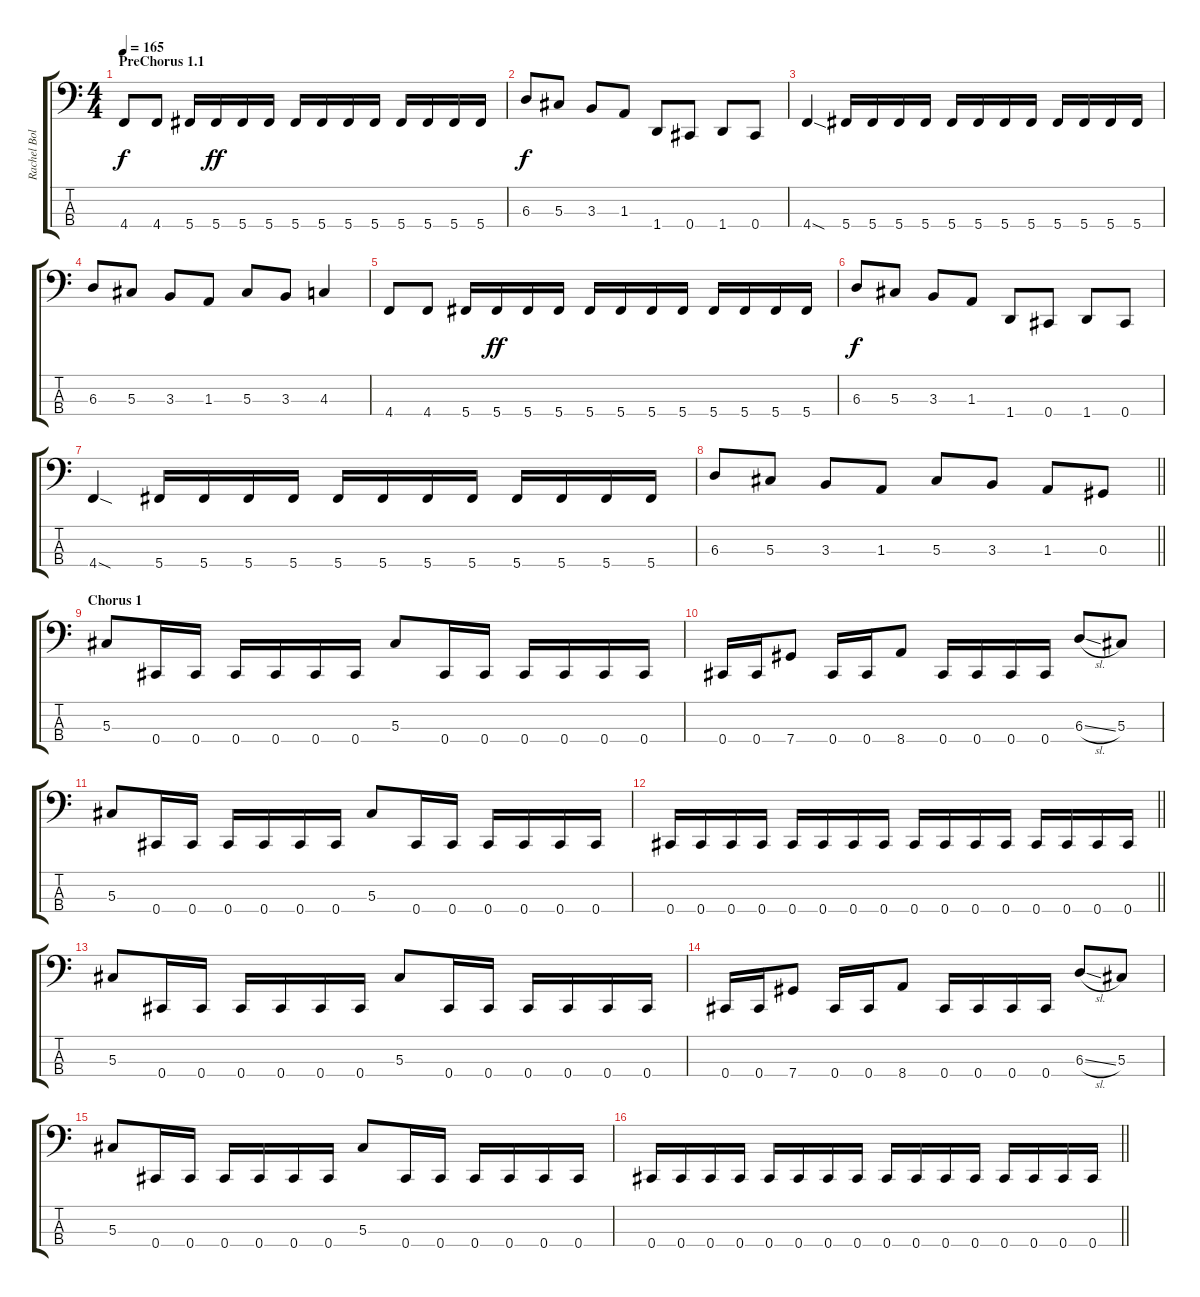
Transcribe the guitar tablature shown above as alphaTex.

\track ("Rachel Bolan" "Rachel Bol") {instrument electricbasspick}
\staff {score tabs}
\tuning (Gb2 Db2 Ab1 Db1) {hide}
\ts (4 4)
\section ("" "PreChorus 1.1")
\tempo 165
\clef f4
\ks c
4.4.8{dy f} 4.4.8 5.4.16 5.4.16{dy ff} 5.4.16 5.4.16 5.4.16 5.4.16 5.4.16 5.4.16 5.4.16 5.4.16 5.4.16 5.4.16 |
6.3.8{dy f} 5.3.8 3.3.8 1.3.8 1.4.8 0.4.8 1.4.8 0.4.8 |
4.4{sod}.4 5.4.16 5.4.16 5.4.16 5.4.16 5.4.16 5.4.16 5.4.16 5.4.16 5.4.16 5.4.16 5.4.16 5.4.16 |
6.3.8 5.3.8 3.3.8 1.3.8 5.3.8 3.3.8 4.3.4 |
4.4.8 4.4.8 5.4.16 5.4.16{dy ff} 5.4.16 5.4.16 5.4.16 5.4.16 5.4.16 5.4.16 5.4.16 5.4.16 5.4.16 5.4.16 |
6.3.8{dy f} 5.3.8 3.3.8 1.3.8 1.4.8 0.4.8 1.4.8 0.4.8 |
4.4{sod}.4 5.4.16 5.4.16 5.4.16 5.4.16 5.4.16 5.4.16 5.4.16 5.4.16 5.4.16 5.4.16 5.4.16 5.4.16 |
\barLineRight lightlight
6.3.8 5.3.8 3.3.8 1.3.8 5.3.8 3.3.8 1.3.8 0.3.8 |
\section ("" "Chorus 1")
5.3.8 0.4.16 0.4.16 0.4.16 0.4.16 0.4.16 0.4.16 5.3.8 0.4.16 0.4.16 0.4.16 0.4.16 0.4.16 0.4.16 |
0.4.16 0.4.16 7.4.8 0.4.16 0.4.16 8.4.8 0.4.16 0.4.16 0.4.16 0.4.16 6.3{sl}.8 5.3.8 |
5.3.8 0.4.16 0.4.16 0.4.16 0.4.16 0.4.16 0.4.16 5.3.8 0.4.16 0.4.16 0.4.16 0.4.16 0.4.16 0.4.16 |
\barLineRight lightlight
0.4.16 0.4.16 0.4.16 0.4.16 0.4.16 0.4.16 0.4.16 0.4.16 0.4.16 0.4.16 0.4.16 0.4.16 0.4.16 0.4.16 0.4.16 0.4.16 |
5.3.8 0.4.16 0.4.16 0.4.16 0.4.16 0.4.16 0.4.16 5.3.8 0.4.16 0.4.16 0.4.16 0.4.16 0.4.16 0.4.16 |
0.4.16 0.4.16 7.4.8 0.4.16 0.4.16 8.4.8 0.4.16 0.4.16 0.4.16 0.4.16 6.3{sl}.8 5.3.8 |
5.3.8 0.4.16 0.4.16 0.4.16 0.4.16 0.4.16 0.4.16 5.3.8 0.4.16 0.4.16 0.4.16 0.4.16 0.4.16 0.4.16 |
\barLineRight lightlight
0.4.16 0.4.16 0.4.16 0.4.16 0.4.16 0.4.16 0.4.16 0.4.16 0.4.16 0.4.16 0.4.16 0.4.16 0.4.16 0.4.16 0.4.16 0.4.16
